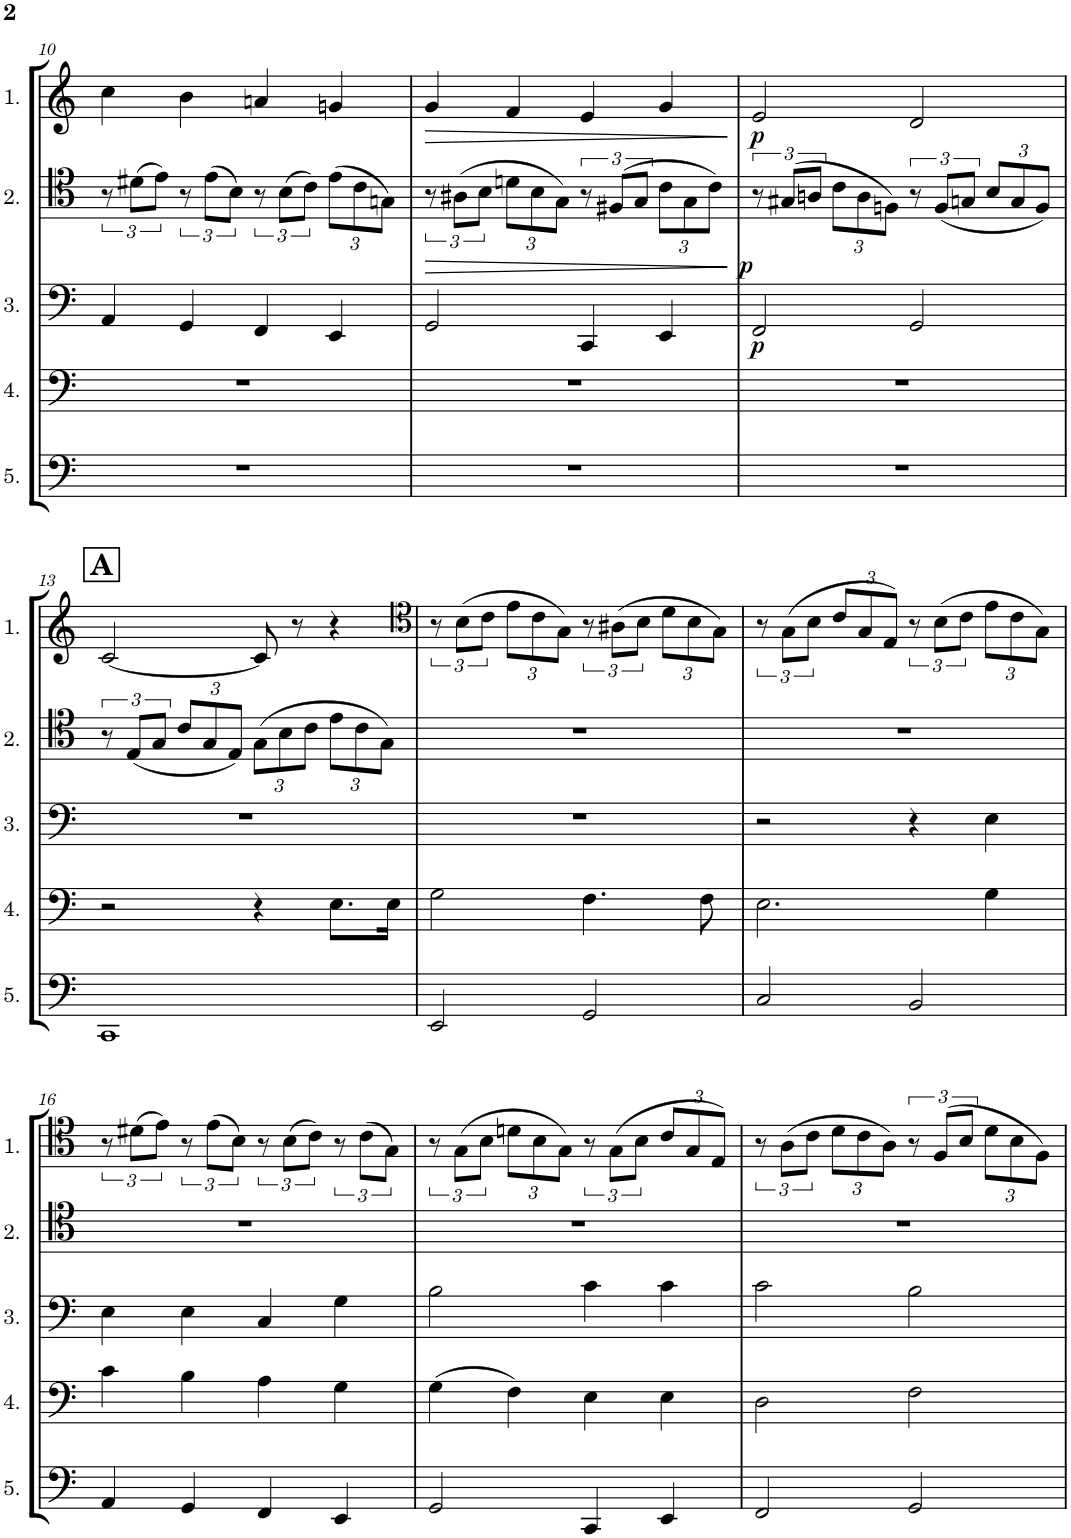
**kern	**kern	**kern	**dynam	**kern	**dynam	**kern	**dynam
*part5	*part4	*part3	*part3	*part2	*part2	*part1	*part1
*staff5	*staff4	*staff3	*staff3	*staff2	*staff2	*staff1	*staff1
*I"Cello 5	*I"Cello 4	*I"Cello 3	*	*I"Cello 2	*	*I"Cello 1	*
!!LO:PB:g=z
*clefF4	*clefF4	*clefF4	*	*clefC4	*	*clefG2	*
*k[]	*k[]	*k[]	*	*k[]	*	*k[]	*
*M4/4	*M4/4	*M4/4	*	*M4/4	*	*M4/4	*
*met(c)	*met(c)	*met(c)	*	*met(c)	*	*met(c)	*
=10	=10	=10	=10	=10	=10	=10	=10
1r	1r	4AA/	.	12r	.	4cc\	.
.	.	.	.	(12d#X\L	.	.	.
.	.	.	.	12e\J)	.	.	.
.	.	4GG/	.	12r	.	4b\	.
.	.	.	.	(12e\L	.	.	.
.	.	.	.	12B\J)	.	.	.
.	.	4FF/	.	12r	.	4an/	.
.	.	.	.	(12B\L	.	.	.
.	.	.	.	12c\J)	.	.	.
*	*	*	*	*Xbrackettup	*	*	*
.	.	4EE/	.	(12e\L	.	4gn/	.
.	.	.	.	12c\	.	.	.
.	.	.	.	12Gn\J)	.	.	.
=11	=11	=11	=11	=11	=11	=11	=11
*	*	*	*	*brackettup	*	*	*
!	!	!	!	!	!LO:HP:b	!	!LO:HP:b
1r	1r	2GG/	.	12r	>	4g/	>
.	.	.	.	(12A#X\L	.	.	.
.	.	.	.	12B\J	.	.	.
*	*	*	*	*Xbrackettup	*	*	*
.	.	.	.	12dn\L	.	4f/	.
.	.	.	.	12B\	.	.	.
.	.	.	.	12G\J)	.	.	.
*	*	*	*	*brackettup	*	*	*
.	.	4CC/	.	12r	.	4e/	.
.	.	.	.	(12F#X/L	.	.	.
.	.	.	.	12G/J	.	.	.
*	*	*	*	*Xbrackettup	*	*	*
.	.	4EE/	.	12c\L	.	4g/	.
.	.	.	.	12G\	.	.	.
.	.	.	.	12c\J)	.	.	.
.	.	.	.	.	]	.	]
=12	=12	=12	=12	=12	=12	=12	=12
*	*	*	*	*brackettup	*	*	*
!	!	!	!LO:DY:b	!	!LO:DY:b	!	!LO:DY:b
1r	1r	2FF/	p	12r	p	2e/	p
.	.	.	.	(12G#X/L	.	.	.
.	.	.	.	12An/J	.	.	.
*	*	*	*	*Xbrackettup	*	*	*
.	.	.	.	12c\L	.	.	.
.	.	.	.	12A\	.	.	.
.	.	.	.	12Fn\J)	.	.	.
*	*	*	*	*brackettup	*	*	*
.	.	2GG/	.	12r	.	2d/	.
.	.	.	.	(12F/L	.	.	.
.	.	.	.	12Gn/J	.	.	.
*	*	*	*	*Xbrackettup	*	*	*
.	.	.	.	12B/L	.	.	.
.	.	.	.	12G/	.	.	.
.	.	.	.	12F/J)	.	.	.
!!LO:LB:g=z
!!LO:REH:place=s1:a:B:cj:fs=14:t=A
=13	=13	=13	=13	=13	=13	=13	=13
*	*	*	*	*brackettup	*	*	*
1CC	2r	1r	.	12r	.	[2c/	.
.	.	.	.	(12E/L	.	.	.
.	.	.	.	12G/J	.	.	.
*	*	*	*	*Xbrackettup	*	*	*
.	.	.	.	12c/L	.	.	.
.	.	.	.	12G/	.	.	.
.	.	.	.	12E/J)	.	.	.
.	4r	.	.	(12G\L	.	8c/]	.
.	.	.	.	12B\	.	.	.
.	.	.	.	.	.	8r	.
.	.	.	.	12c\J	.	.	.
.	8.E\L	.	.	12e\L	.	4r	.
.	.	.	.	12c\	.	.	.
.	.	.	.	12G\J)	.	.	.
.	16E\Jk	.	.	.	.	.	.
=14	=14	=14	=14	=14	=14	=14	=14
*	*	*	*	*	*	*clefC4	*
2EE/	2G\	1r	.	1r	.	12r	.
.	.	.	.	.	.	(12B\L	.
.	.	.	.	.	.	12c\J	.
*	*	*	*	*	*	*Xbrackettup	*
.	.	.	.	.	.	12e\L	.
.	.	.	.	.	.	12c\	.
.	.	.	.	.	.	12G\J)	.
*	*	*	*	*	*	*brackettup	*
2GG/	4.F\	.	.	.	.	12r	.
.	.	.	.	.	.	(12A#X\L	.
.	.	.	.	.	.	12B\J	.
*	*	*	*	*	*	*Xbrackettup	*
.	.	.	.	.	.	12d\L	.
.	.	.	.	.	.	12B\	.
.	8F\	.	.	.	.	.	.
.	.	.	.	.	.	12G\J)	.
=15	=15	=15	=15	=15	=15	=15	=15
*	*	*	*	*	*	*brackettup	*
2C/	2.E\	2r	.	1r	.	12r	.
.	.	.	.	.	.	(12G\L	.
.	.	.	.	.	.	12B\J	.
*	*	*	*	*	*	*Xbrackettup	*
.	.	.	.	.	.	12c/L	.
.	.	.	.	.	.	12G/	.
.	.	.	.	.	.	12E/J)	.
*	*	*	*	*	*	*brackettup	*
2BB/	.	4r	.	.	.	12r	.
.	.	.	.	.	.	(12B\L	.
.	.	.	.	.	.	12c\J	.
*	*	*	*	*	*	*Xbrackettup	*
.	4G\	4E\	.	.	.	12e\L	.
.	.	.	.	.	.	12c\	.
.	.	.	.	.	.	12G\J)	.
!!LO:LB:g=z
=16	=16	=16	=16	=16	=16	=16	=16
*	*	*	*	*	*	*brackettup	*
4AA/	4c\	4E\	.	1r	.	12r	.
.	.	.	.	.	.	(12d#X\L	.
.	.	.	.	.	.	12e\J)	.
4GG/	4B\	4E\	.	.	.	12r	.
.	.	.	.	.	.	(12e\L	.
.	.	.	.	.	.	12B\J)	.
4FF/	4A\	4C/	.	.	.	12r	.
.	.	.	.	.	.	(12B\L	.
.	.	.	.	.	.	12c\J)	.
4EE/	4G\	4G\	.	.	.	12r	.
.	.	.	.	.	.	(12c\L	.
.	.	.	.	.	.	12G\J)	.
=17	=17	=17	=17	=17	=17	=17	=17
2GG/	(4G\	2B\	.	1r	.	12r	.
.	.	.	.	.	.	(12G\L	.
.	.	.	.	.	.	12B\J	.
*	*	*	*	*	*	*Xbrackettup	*
.	4F\)	.	.	.	.	12dn\L	.
.	.	.	.	.	.	12B\	.
.	.	.	.	.	.	12G\J)	.
*	*	*	*	*	*	*brackettup	*
4CC/	4E\	4c\	.	.	.	12r	.
.	.	.	.	.	.	(12G\L	.
.	.	.	.	.	.	12B\J	.
*	*	*	*	*	*	*Xbrackettup	*
4EE/	4E\	4c\	.	.	.	12c/L	.
.	.	.	.	.	.	12G/	.
.	.	.	.	.	.	12E/J)	.
=18	=18	=18	=18	=18	=18	=18	=18
*	*	*	*	*	*	*brackettup	*
2FF/	2D\	2c\	.	1r	.	12r	.
.	.	.	.	.	.	(12A\L	.
.	.	.	.	.	.	12c\J	.
*	*	*	*	*	*	*Xbrackettup	*
.	.	.	.	.	.	12d\L	.
.	.	.	.	.	.	12c\	.
.	.	.	.	.	.	12A\J)	.
*	*	*	*	*	*	*brackettup	*
2GG/	2F\	2B\	.	.	.	12r	.
.	.	.	.	.	.	(12F/L	.
.	.	.	.	.	.	12B/J	.
*	*	*	*	*	*	*Xbrackettup	*
.	.	.	.	.	.	12d\L	.
.	.	.	.	.	.	12B\	.
.	.	.	.	.	.	12F\J)	.
=	=	=	=	=	=	=	=
*-	*-	*-	*-	*-	*-	*-	*-
